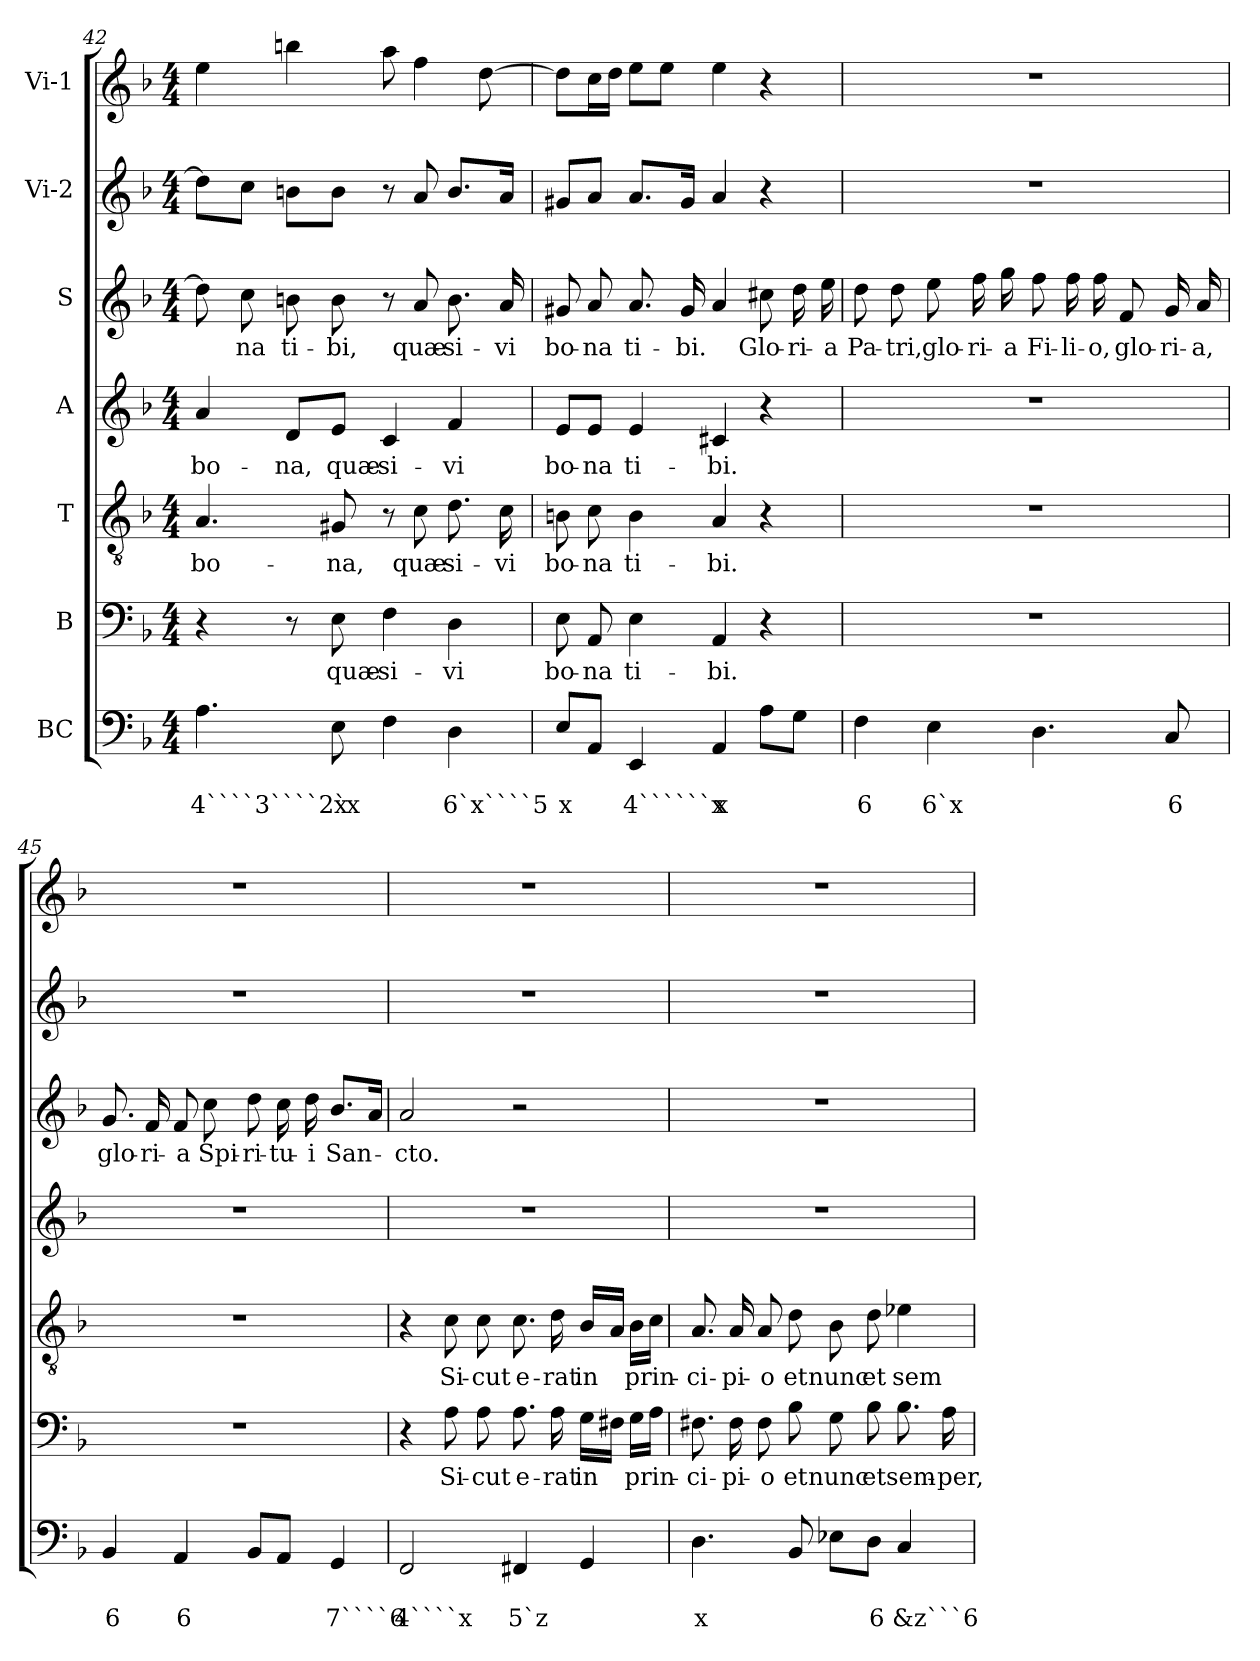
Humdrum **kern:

**kern	**text	**text	**kern	**text	**kern	**text	**kern	**text	**kern	**text	**kern	**kern
*part7	*part7	*part7	*part6	*part6	*part5	*part5	*part4	*part4	*part3	*part3	*part2	*part1
*staff7	*staff7	*staff7	*staff6	*staff6	*staff5	*staff5	*staff4	*staff4	*staff3	*staff3	*staff2	*staff1
*I"BC	*	*	*I"B	*	*I"T	*	*I"A	*	*I"S	*	*I"Vi-2	*I"Vi-1
*clefF4	*	*	*clefF4	*	*clefGv2	*	*clefG2	*	*clefG2	*	*clefG2	*clefG2
*k[b-]	*	*	*k[b-]	*	*k[b-]	*	*k[b-]	*	*k[b-]	*	*k[b-]	*k[b-]
*F:	*	*	*F:	*	*F:	*	*F:	*	*F:	*	*F:	*F:
*M4/4	*	*	*M4/4	*	*M4/4	*	*M4/4	*	*M4/4	*	*M4/4	*M4/4
=42	=42	=42	=42	=42	=42	=42	=42	=42	=42	=42	=42	=42
!	!	!LO:LY:b	!	!	!	!LO:LY:b	!	!LO:LY:b	!	!	!	!
4.A\	.	4````3````2`x	4r	.	4.A/	bo-	4a/	bo-	8dd\]	.	8dd\L]	4ee\
!	!	!	!	!	!	!	!	!	!	!LO:LY:b	!	!
.	.	.	.	.	.	.	.	.	8cc\	-na	8cc\J	.
!	!	!	!	!	!	!	!	!LO:LY:b	!	!LO:LY:b	!	!
.	.	.	8r	.	.	.	8d/L	-na,	8bn\	ti-	8bn\L	4bbn\
!	!	!LO:LY:b	!	!LO:LY:b	!	!LO:LY:b	!	!LO:LY:b	!	!LO:LY:b	!	!
8E\	.	x	8E\	quæ-	8G#X/	-na,	8e/J	quæ-	8b\	-bi,	8b\J	.
!	!	!	!	!LO:LY:b	!	!	!	!LO:LY:b	!	!	!	!
4F\	.	.	4F\	-si-	8r	.	4c/	-si-	8r	.	8r	8aa\
!	!	!	!	!	!	!LO:LY:b	!	!	!	!LO:LY:b	!	!
.	.	.	.	.	8c\	quæ-	.	.	8a/	quæ-	8a/	4ff\
!	!	!LO:LY:b	!	!LO:LY:b	!	!LO:LY:b	!	!LO:LY:b	!	!LO:LY:b	!	!
4D\	.	6`x````5	4D\	-vi	8.d\	-si-	4f/	-vi	8.b\	-si-	8.b/L	.
.	.	.	.	.	.	.	.	.	.	.	.	[8dd\
!	!	!	!	!	!	!LO:LY:b	!	!	!	!LO:LY:b	!	!
.	.	.	.	.	16c\	-vi	.	.	16a/	-vi	16a/Jk	.
!!LO:PB:g=z
=43	=43	=43	=43	=43	=43	=43	=43	=43	=43	=43	=43	=43
!	!	!LO:LY:b	!	!LO:LY:b	!	!LO:LY:b	!	!LO:LY:b	!	!LO:LY:b	!	!
8E/L	.	x	8E\	bo-	8Bn\	bo-	8e/L	bo-	8g#X/	bo-	8g#X/L	8dd\L]
!	!	!	!	!LO:LY:b	!	!LO:LY:b	!	!LO:LY:b	!	!LO:LY:b	!	!
8AA/J	.	.	8AA/	-na	8c\	-na	8e/J	-na	8a/	-na	8a/J	16cc\L
.	.	.	.	.	.	.	.	.	.	.	.	16dd\JJ
!	!	!LO:LY:b	!	!LO:LY:b	!	!LO:LY:b	!	!LO:LY:b	!	!LO:LY:b	!	!
4EE/	.	4``````x	4E\	ti-	4B\	ti-	4e/	ti-	8.a/	ti-	8.a/L	8ee\L
.	.	.	.	.	.	.	.	.	.	.	.	8ee\J
!	!	!	!	!	!	!	!	!	!	!LO:LY:b	!	!
.	.	.	.	.	.	.	.	.	16g#/	-bi.	16g#/Jk	.
!	!	!LO:LY:b	!	!LO:LY:b	!	!LO:LY:b	!	!LO:LY:b	!	!	!	!
4AA/	.	x	4AA/	-bi.	4A/	-bi.	4c#X/	-bi.	4a/	.	4a/	4ee\
!	!	!	!	!	!	!	!	!	!	!LO:LY:b	!	!
8A\L	.	.	4r	.	4r	.	4r	.	8cc#X\	Glo-	4r	4r
!	!	!	!	!	!	!	!	!	!	!LO:LY:b	!	!
8G\J	.	.	.	.	.	.	.	.	16dd\	-ri-	.	.
!	!	!	!	!	!	!	!	!	!	!LO:LY:b	!	!
.	.	.	.	.	.	.	.	.	16ee\	-a	.	.
=44	=44	=44	=44	=44	=44	=44	=44	=44	=44	=44	=44	=44
!	!	!LO:LY:b	!	!	!	!	!	!	!	!LO:LY:b	!	!
4F\	.	6	1r	.	1r	.	1r	.	8dd\	Pa-	1r	1r
!	!	!	!	!	!	!	!	!	!	!LO:LY:b	!	!
.	.	.	.	.	.	.	.	.	8dd\	-tri,	.	.
!	!	!LO:LY:b	!	!	!	!	!	!	!	!LO:LY:b	!	!
4E\	.	6`x	.	.	.	.	.	.	8ee\	glo-	.	.
!	!	!	!	!	!	!	!	!	!	!LO:LY:b	!	!
.	.	.	.	.	.	.	.	.	16ff\	-ri-	.	.
!	!	!	!	!	!	!	!	!	!	!LO:LY:b	!	!
.	.	.	.	.	.	.	.	.	16gg\	-a	.	.
!	!	!	!	!	!	!	!	!	!	!LO:LY:b	!	!
4.D\	.	.	.	.	.	.	.	.	8ff\	Fi-	.	.
!	!	!	!	!	!	!	!	!	!	!LO:LY:b	!	!
.	.	.	.	.	.	.	.	.	16ff\	-li-	.	.
!	!	!	!	!	!	!	!	!	!	!LO:LY:b	!	!
.	.	.	.	.	.	.	.	.	16ff\	-o,	.	.
!	!	!	!	!	!	!	!	!	!	!LO:LY:b	!	!
.	.	.	.	.	.	.	.	.	8f/	glo-	.	.
!	!	!LO:LY:b	!	!	!	!	!	!	!	!LO:LY:b	!	!
8C/	.	6	.	.	.	.	.	.	16g/	-ri-	.	.
!	!	!	!	!	!	!	!	!	!	!LO:LY:b	!	!
.	.	.	.	.	.	.	.	.	16a/	-a,	.	.
=45	=45	=45	=45	=45	=45	=45	=45	=45	=45	=45	=45	=45
!	!	!LO:LY:b	!	!	!	!	!	!	!	!LO:LY:b	!	!
4BB-/	.	6	1r	.	1r	.	1r	.	8.g/	glo-	1r	1r
!	!	!	!	!	!	!	!	!	!	!LO:LY:b	!	!
.	.	.	.	.	.	.	.	.	16f/	-ri-	.	.
!	!	!LO:LY:b	!	!	!	!	!	!	!	!LO:LY:b	!	!
4AA/	.	6	.	.	.	.	.	.	8f/	-a	.	.
!	!	!	!	!	!	!	!	!	!	!LO:LY:b	!	!
.	.	.	.	.	.	.	.	.	8cc\	Spi-	.	.
!	!	!	!	!	!	!	!	!	!	!LO:LY:b	!	!
8BB-/L	.	.	.	.	.	.	.	.	8dd\	-ri-	.	.
!	!	!	!	!	!	!	!	!	!	!LO:LY:b	!	!
8AA/J	.	.	.	.	.	.	.	.	16cc\	-tu-	.	.
!	!	!	!	!	!	!	!	!	!	!LO:LY:b	!	!
.	.	.	.	.	.	.	.	.	16dd\	-i	.	.
!	!	!LO:LY:b	!	!	!	!	!	!	!	!LO:LY:b	!	!
4GG/	.	7````6	.	.	.	.	.	.	8.b-/L	San-	.	.
.	.	.	.	.	.	.	.	.	16a/Jk	.	.	.
!!LO:LB:g=z
=46	=46	=46	=46	=46	=46	=46	=46	=46	=46	=46	=46	=46
!	!	!LO:LY:b	!	!	!	!	!	!	!	!LO:LY:b	!	!
2FF/	.	4````x	4r	.	4r	.	1r	.	2a/	-cto.	1r	1r
!	!	!	!	!LO:LY:b	!	!LO:LY:b	!	!	!	!	!	!
.	.	.	8A\	Si-	8c\	Si-	.	.	.	.	.	.
!	!	!	!	!LO:LY:b	!	!LO:LY:b	!	!	!	!	!	!
.	.	.	8A\	-cut	8c\	-cut	.	.	.	.	.	.
!	!	!LO:LY:b	!	!LO:LY:b	!	!LO:LY:b	!	!	!	!	!	!
4FF#X/	.	5`z	8.A\	e-	8.c\	e-	.	.	2r	.	.	.
!	!	!	!	!LO:LY:b	!	!LO:LY:b	!	!	!	!	!	!
.	.	.	16A\	-rat	16d\	-rat	.	.	.	.	.	.
!	!	!	!	!LO:LY:b	!	!LO:LY:b	!	!	!	!	!	!
4GG/	.	.	16G\LL	in	16B-/LL	in	.	.	.	.	.	.
.	.	.	16F#X\JJ	.	16A/JJ	.	.	.	.	.	.	.
!	!	!	!	!LO:LY:b	!	!LO:LY:b	!	!	!	!	!	!
.	.	.	16G\LL	prin-	16B-\LL	prin-	.	.	.	.	.	.
.	.	.	16A\JJ	.	16c\JJ	.	.	.	.	.	.	.
=47	=47	=47	=47	=47	=47	=47	=47	=47	=47	=47	=47	=47
!	!	!LO:LY:b	!	!LO:LY:b	!	!LO:LY:b	!	!	!	!	!	!
4.D\	.	x	8.F#X\	-ci-	8.A/	-ci-	1r	.	1r	.	1r	1r
!	!	!	!	!LO:LY:b	!	!LO:LY:b	!	!	!	!	!	!
.	.	.	16F#\	-pi-	16A/	-pi-	.	.	.	.	.	.
!	!	!	!	!LO:LY:b	!	!LO:LY:b	!	!	!	!	!	!
.	.	.	8F#\	-o	8A/	-o	.	.	.	.	.	.
!	!	!	!	!LO:LY:b	!	!LO:LY:b	!	!	!	!	!	!
8BB-/	.	.	8B-\	et	8d\	et	.	.	.	.	.	.
!	!	!	!	!LO:LY:b	!	!LO:LY:b	!	!	!	!	!	!
8E-X\L	.	.	8G\	nunc	8B-\	nunc	.	.	.	.	.	.
!	!	!LO:LY:b	!	!LO:LY:b	!	!LO:LY:b	!	!	!	!	!	!
8D\J	.	6	8B-\	et	8d\	et	.	.	.	.	.	.
!	!	!LO:LY:b	!	!LO:LY:b	!	!LO:LY:b	!	!	!	!	!	!
4C/	.	&z```6	8.B-\	sem-	4e-X\	sem-	.	.	.	.	.	.
!	!	!	!	!LO:LY:b	!	!	!	!	!	!	!	!
.	.	.	16A\	-per,	.	.	.	.	.	.	.	.
=	=	=	=	=	=	=	=	=	=	=	=	=
*-	*-	*-	*-	*-	*-	*-	*-	*-	*-	*-	*-	*-
